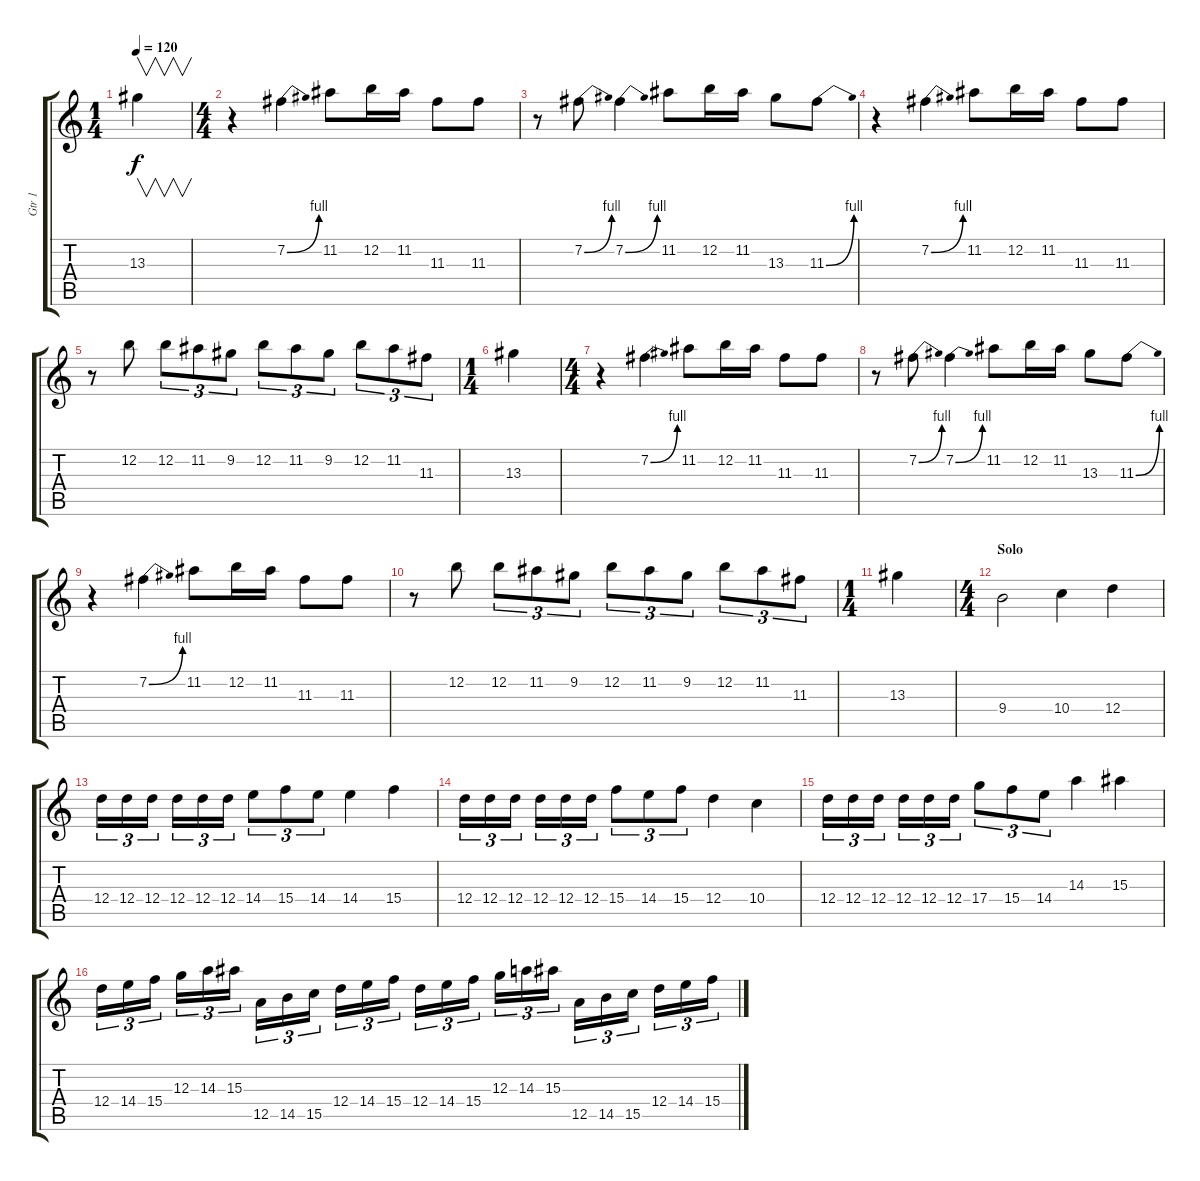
\track ("Gtr 1" "Gtr 1") {instrument distortionguitar}
\staff {score tabs}
\tuning (E4 B3 G3 D3 A2 E2) {hide}
\ts (1 4)
\tempo 120
\clef g2
\ks c
13.3.4{v dy f} |
\ts (4 4)
r.4 7.2{be (bend 0 0 60 4)}.4 11.2.8 12.2.16 11.2.16 11.3.8 11.3.8 |
r.8 7.2{be (bend 0 0 60 4)}.8 7.2{be (bend 0 0 60 4)}.4 11.2.8 12.2.16 11.2.16 13.3.8 11.3{be (bend 0 0 60 4)}.8 |
r.4 7.2{be (bend 0 0 60 4)}.4 11.2.8 12.2.16 11.2.16 11.3.8 11.3.8 |
r.8 12.2.8 12.2.8{tu (3 2)} 11.2.8{tu (3 2)} 9.2.8{tu (3 2)} 12.2.8{tu (3 2)} 11.2.8{tu (3 2)} 9.2.8{tu (3 2)} 12.2.8{tu (3 2)} 11.2.8{tu (3 2)} 11.3.8{tu (3 2)} |
\ts (1 4)
13.3.4 |
\ts (4 4)
r.4{instrument distortionguitar} 7.2{be (bend 0 0 60 4)}.4 11.2.8 12.2.16 11.2.16 11.3.8 11.3.8 |
r.8 7.2{be (bend 0 0 60 4)}.8 7.2{be (bend 0 0 60 4)}.4 11.2.8 12.2.16 11.2.16 13.3.8 11.3{be (bend 0 0 60 4)}.8 |
r.4 7.2{be (bend 0 0 60 4)}.4 11.2.8 12.2.16 11.2.16 11.3.8 11.3.8 |
r.8 12.2.8 12.2.8{tu (3 2)} 11.2.8{tu (3 2)} 9.2.8{tu (3 2)} 12.2.8{tu (3 2)} 11.2.8{tu (3 2)} 9.2.8{tu (3 2)} 12.2.8{tu (3 2)} 11.2.8{tu (3 2)} 11.3.8{tu (3 2)} |
\ts (1 4)
13.3.4 |
\ts (4 4)
\section ("" "Solo")
9.4.2 10.4.4 12.4.4 |
12.4.16{tu (3 2)} 12.4.16{tu (3 2)} 12.4.16{tu (3 2)} 12.4.16{tu (3 2)} 12.4.16{tu (3 2)} 12.4.16{tu (3 2)} 14.4.8{tu (3 2)} 15.4.8{tu (3 2)} 14.4.8{tu (3 2)} 14.4.4 15.4.4 |
12.4.16{tu (3 2)} 12.4.16{tu (3 2)} 12.4.16{tu (3 2)} 12.4.16{tu (3 2)} 12.4.16{tu (3 2)} 12.4.16{tu (3 2)} 15.4.8{tu (3 2)} 14.4.8{tu (3 2)} 15.4.8{tu (3 2)} 12.4.4 10.4.4 |
12.4.16{tu (3 2)} 12.4.16{tu (3 2)} 12.4.16{tu (3 2)} 12.4.16{tu (3 2)} 12.4.16{tu (3 2)} 12.4.16{tu (3 2)} 17.4.8{tu (3 2)} 15.4.8{tu (3 2)} 14.4.8{tu (3 2)} 14.3.4 15.3.4 |
12.4.16{tu (3 2)} 14.4.16{tu (3 2)} 15.4.16{tu (3 2)} 12.3.16{tu (3 2)} 14.3.16{tu (3 2)} 15.3.16{tu (3 2)} 12.5.16{tu (3 2)} 14.5.16{tu (3 2)} 15.5.16{tu (3 2)} 12.4.16{tu (3 2)} 14.4.16{tu (3 2)} 15.4.16{tu (3 2)} 12.4.16{tu (3 2)} 14.4.16{tu (3 2)} 15.4.16{tu (3 2)} 12.3.16{tu (3 2)} 14.3.16{tu (3 2)} 15.3.16{tu (3 2)} 12.5.16{tu (3 2)} 14.5.16{tu (3 2)} 15.5.16{tu (3 2)} 12.4.16{tu (3 2)} 14.4.16{tu (3 2)} 15.4.16{tu (3 2)}
